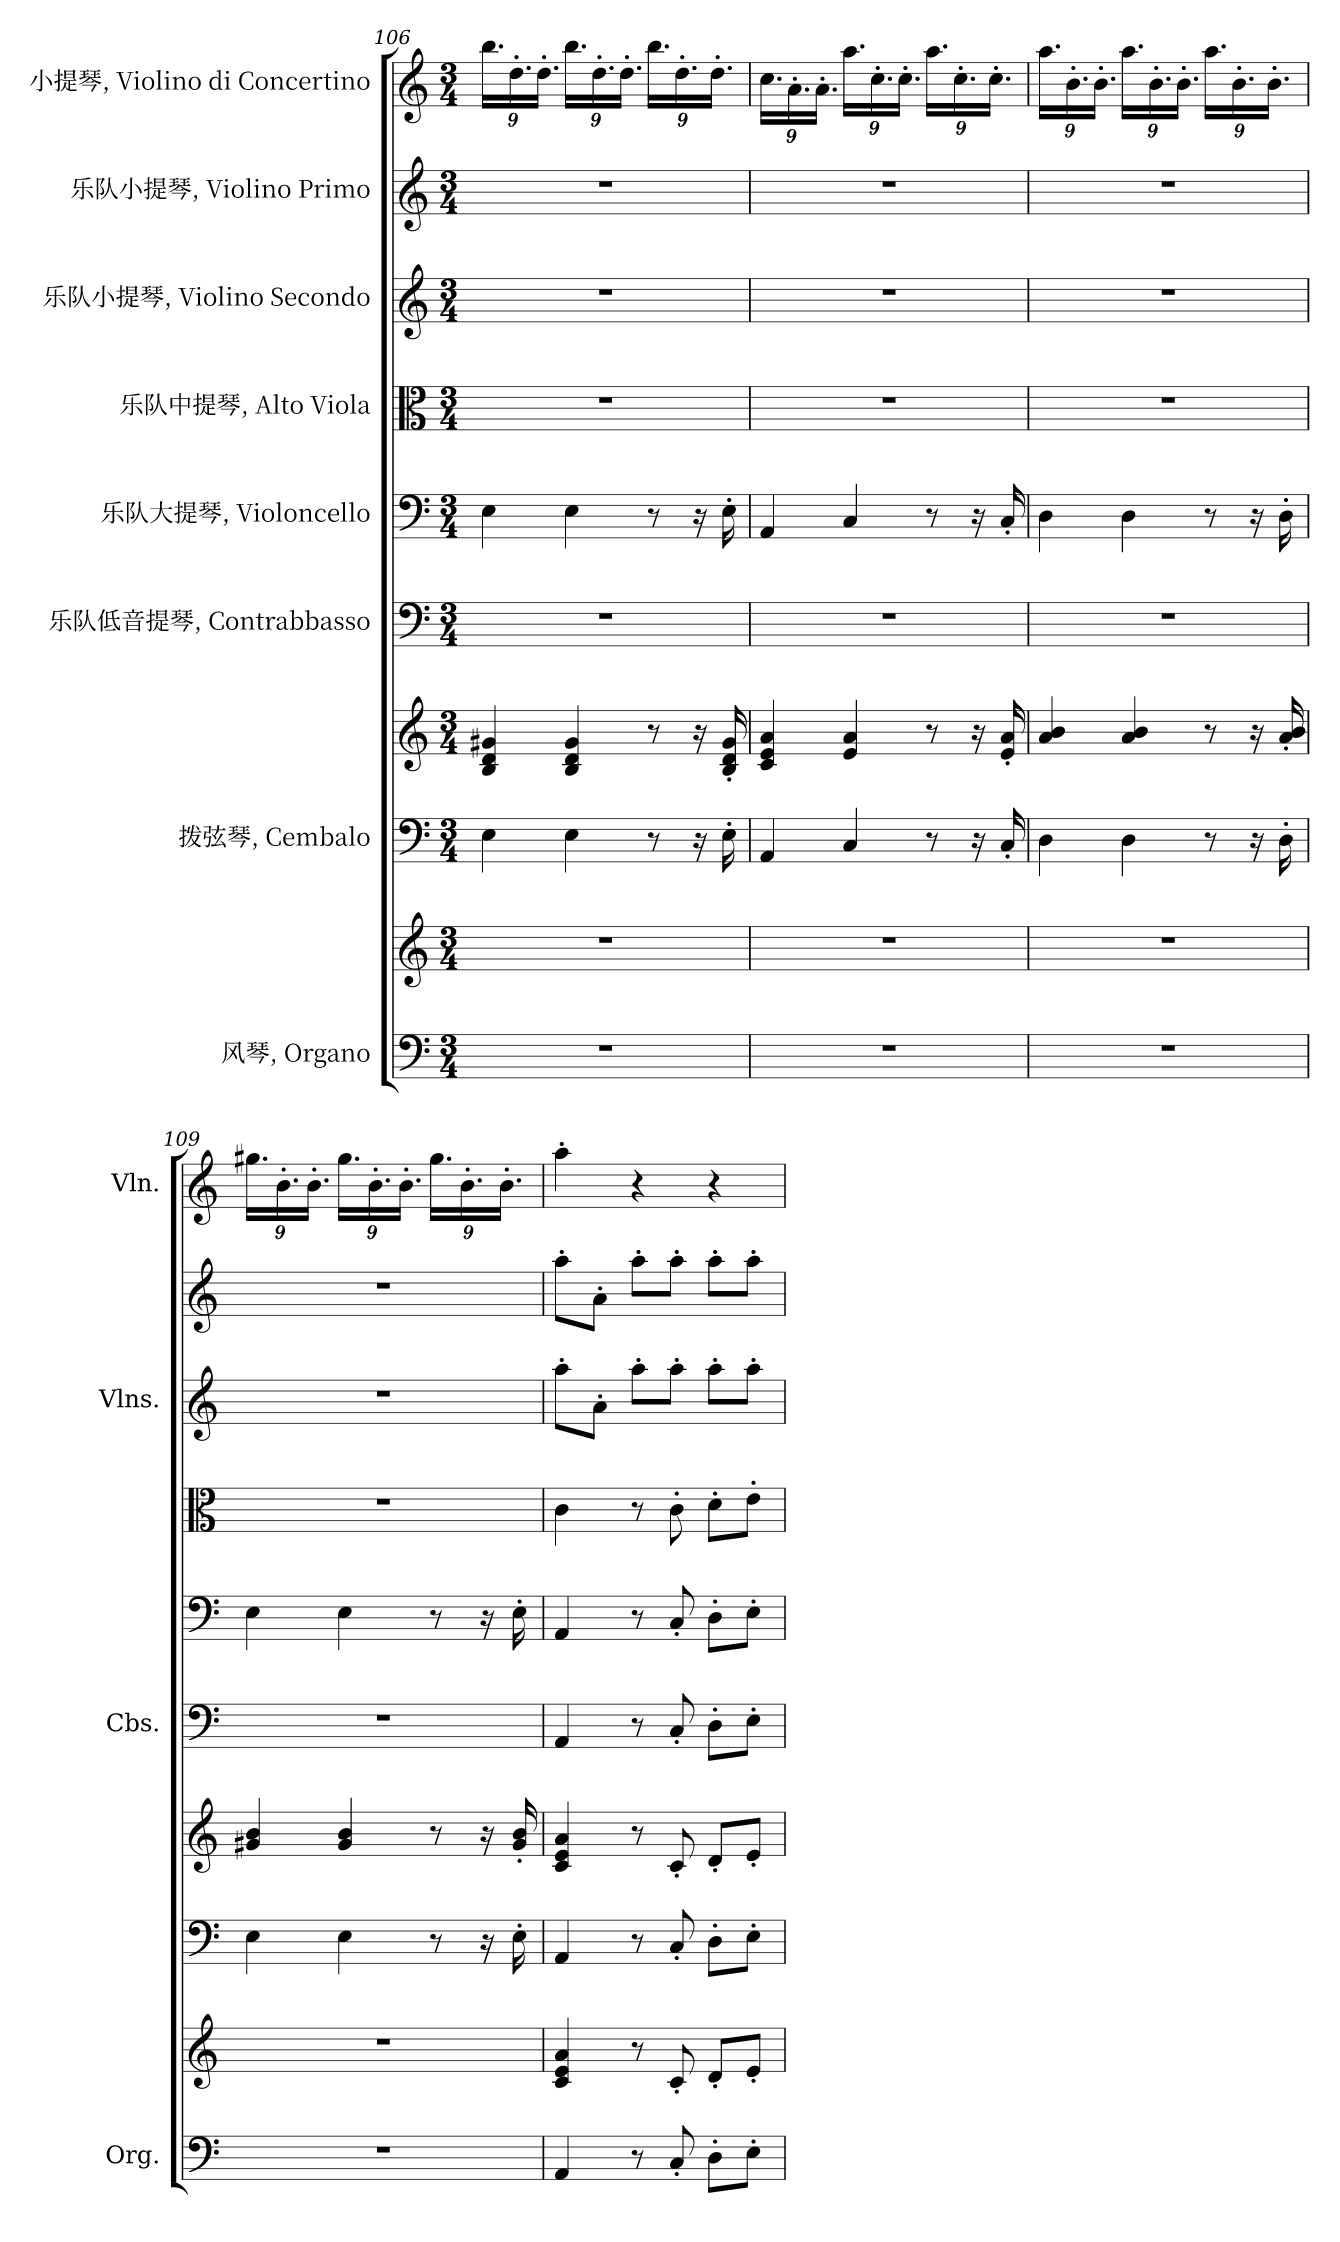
**kern	**kern	**kern	**kern	**kern	**kern	**kern	**kern	**kern	**kern
*part8	*part8	*part7	*part7	*part6	*part5	*part4	*part3	*part2	*part1
*staff10	*staff9	*staff8	*staff7	*staff6	*staff5	*staff4	*staff3	*staff2	*staff1
*I"风琴, Organo	*	*I"拨弦琴, Cembalo	*	*I"乐队低音提琴, Contrabbasso	*I"乐队大提琴, Violoncello	*I"乐队中提琴, Alto Viola	*I"乐队小提琴, Violino Secondo	*I"乐队小提琴, Violino Primo	*I"小提琴, Violino di Concertino
*I'Org.	*	*	*	*I'Cbs.	*	*	*I'Vlns.	*	*I'Vln.
*clefF4	*clefG2	*clefF4	*clefG2	*clefF4	*clefF4	*clefC3	*clefG2	*clefG2	*clefG2
*	*	*	*	*ITrd7c12	*	*	*	*	*
*k[]	*k[]	*k[]	*k[]	*k[]	*k[]	*k[]	*k[]	*k[]	*k[]
*M3/4	*M3/4	*M3/4	*M3/4	*M3/4	*M3/4	*M3/4	*M3/4	*M3/4	*M3/4
*	*	*	*	*	*	*	*	*	*Xbrackettup
=106	=106	=106	=106	=106	=106	=106	=106	=106	=106
2.r	2.r	4E\	4B/ 4d/ 4g#X/	2.r	4E\	2.r	2.r	2.r	18.bb\LL
.	.	.	.	.	.	.	.	.	18.dd'\
.	.	.	.	.	.	.	.	.	18.dd'\JJ
.	.	4E\	4B/ 4d/ 4g#/	.	4E\	.	.	.	18.bb\LL
.	.	.	.	.	.	.	.	.	18.dd'\
.	.	.	.	.	.	.	.	.	18.dd'\JJ
.	.	8r	8r	.	8r	.	.	.	18.bb\LL
.	.	.	.	.	.	.	.	.	18.dd'\
.	.	16r	16r	.	16r	.	.	.	.
.	.	.	.	.	.	.	.	.	18.dd'\JJ
.	.	16E'\	16B/' 16d/' 16g#/'	.	16E'\	.	.	.	.
!!LO:PB:g=z
=107	=107	=107	=107	=107	=107	=107	=107	=107	=107
2.r	2.r	4AA/	4c/ 4e/ 4a/	2.r	4AA/	2.r	2.r	2.r	18.cc\LL
.	.	.	.	.	.	.	.	.	18.a'\
.	.	.	.	.	.	.	.	.	18.a'\JJ
.	.	4C/	4e/ 4a/	.	4C/	.	.	.	18.aa\LL
.	.	.	.	.	.	.	.	.	18.cc'\
.	.	.	.	.	.	.	.	.	18.cc'\JJ
.	.	8r	8r	.	8r	.	.	.	18.aa\LL
.	.	.	.	.	.	.	.	.	18.cc'\
.	.	16r	16r	.	16r	.	.	.	.
.	.	.	.	.	.	.	.	.	18.cc'\JJ
.	.	16C'/	16e/' 16a/'	.	16C'/	.	.	.	.
=108	=108	=108	=108	=108	=108	=108	=108	=108	=108
2.r	2.r	4D\	4a/ 4b/	2.r	4D\	2.r	2.r	2.r	18.aa\LL
.	.	.	.	.	.	.	.	.	18.b'\
.	.	.	.	.	.	.	.	.	18.b'\JJ
.	.	4D\	4a/ 4b/	.	4D\	.	.	.	18.aa\LL
.	.	.	.	.	.	.	.	.	18.b'\
.	.	.	.	.	.	.	.	.	18.b'\JJ
.	.	8r	8r	.	8r	.	.	.	18.aa\LL
.	.	.	.	.	.	.	.	.	18.b'\
.	.	16r	16r	.	16r	.	.	.	.
.	.	.	.	.	.	.	.	.	18.b'\JJ
.	.	16D'\	16a/' 16b/'	.	16D'\	.	.	.	.
=109	=109	=109	=109	=109	=109	=109	=109	=109	=109
2.r	2.r	4E\	4g#X/ 4b/	2.r	4E\	2.r	2.r	2.r	18.gg#X\LL
.	.	.	.	.	.	.	.	.	18.b'\
.	.	.	.	.	.	.	.	.	18.b'\JJ
.	.	4E\	4g#/ 4b/	.	4E\	.	.	.	18.gg#\LL
.	.	.	.	.	.	.	.	.	18.b'\
.	.	.	.	.	.	.	.	.	18.b'\JJ
.	.	8r	8r	.	8r	.	.	.	18.gg#\LL
.	.	.	.	.	.	.	.	.	18.b'\
.	.	16r	16r	.	16r	.	.	.	.
.	.	.	.	.	.	.	.	.	18.b'\JJ
.	.	16E'\	16g#/' 16b/'	.	16E'\	.	.	.	.
!!LO:PB:g=z
=110	=110	=110	=110	=110	=110	=110	=110	=110	=110
4AA/	4c/ 4e/ 4a/	4AA/	4c/ 4e/ 4a/	4AAA/	4AA/	4c\	8aa'\L	8aa'\L	4aa'\
.	.	.	.	.	.	.	8a'\J	8a'\J	.
8r	8r	8r	8r	8r	8r	8r	8aa'\L	8aa'\L	4r
8C'/	8c'/	8C'/	8c'/	8CC'/	8C'/	8c'\	8aa'\J	8aa'\J	.
8D'\L	8d'/L	8D'\L	8d'/L	8DD'\L	8D'\L	8d'\L	8aa'\L	8aa'\L	4r
8E'\J	8e'/J	8E'\J	8e'/J	8EE'\J	8E'\J	8e'\J	8aa'\J	8aa'\J	.
=	=	=	=	=	=	=	=	=	=
*-	*-	*-	*-	*-	*-	*-	*-	*-	*-
